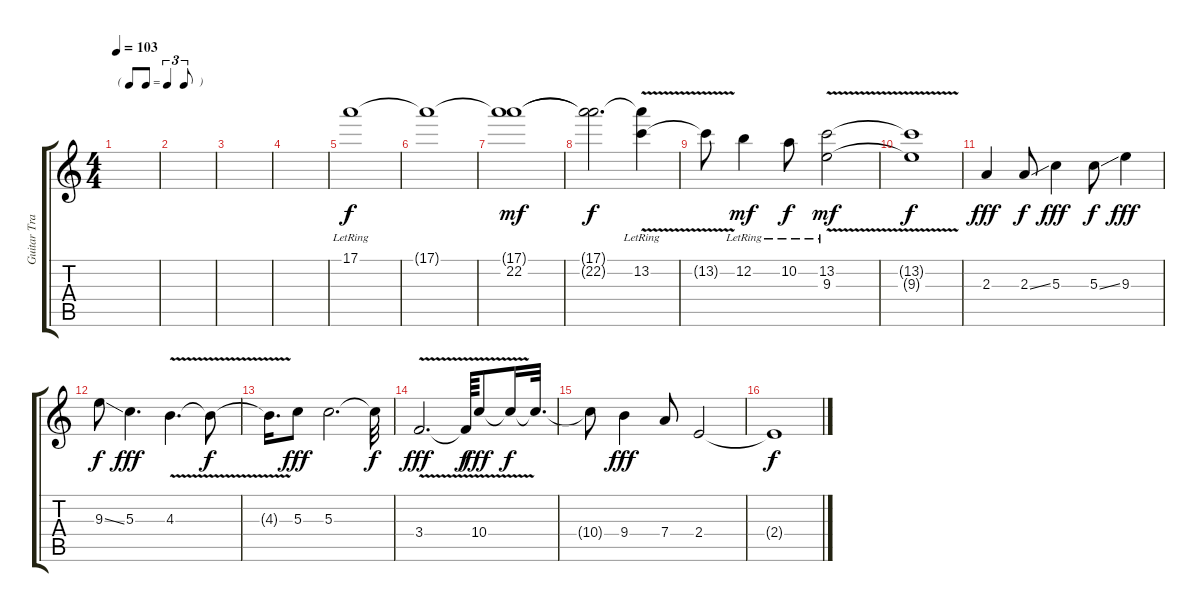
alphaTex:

\track ("Guitar Track 2" "Guitar Tra") {instrument overdrivenguitar}
\staff {score tabs}
\tuning (E4 B3 G3 D3 A2 E2) {hide}
\ts (4 4)
\tf triplet8th
\tempo 103
\clef g2
\ks c
|
|
|
|
17.1{lr}.1 |
17.1{t}.1 |
(17.1{t} 22.2).1{dy mf} |
(17.1{t} 22.2{t}).2{d dy f} (17.1{v t} 13.2{v lr}).4 |
13.2{v t}.8 12.2{lr}.4{dy mf} 10.2{lr}.8{dy f} (13.2{v} 9.3{v lr}).2{dy mf} |
(13.2{v t} 9.3{v t}).1{dy f} |
2.3.4{dy fff} 2.3{ss}.8{dy f} 5.3.4{dy fff} 5.3{ss}.8{dy f} 9.3.4{dy fff} |
9.3{ss}.8{dy f} 5.3.4{d dy fff} 4.3{v}.4{d} 4.3{v t}.8{dy f} |
4.3{t}.16{d} 5.3.8{dy fff} 5.3.2{d} 5.3{t}.32{dy f} |
3.4{v}.2{d dy fff} 3.4{t}.64{dy f} 10.4{v}.8{dy fff} 10.4{t}.16{dy f} 10.4{t}.32{d} |
10.4{t}.8 9.4.4{dy fff} 7.4.8 2.4.2 |
2.4{t}.1{dy f}
